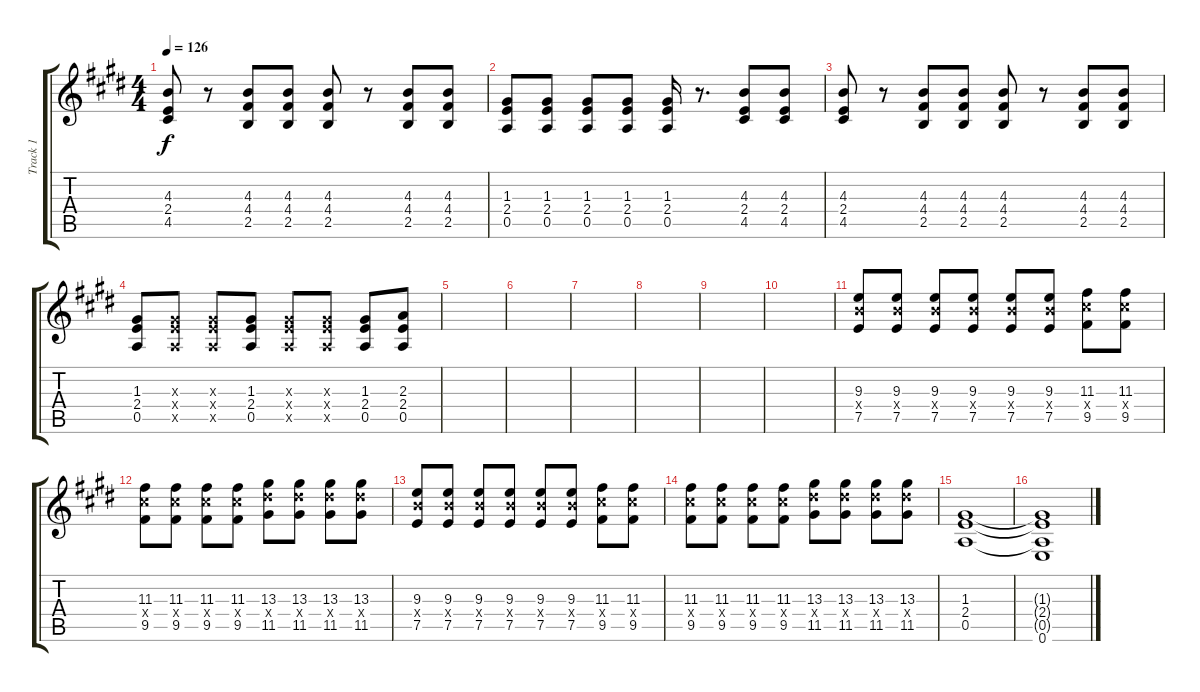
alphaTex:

\track ("Track 1" "Track 1") {instrument distortionguitar}
\staff {score tabs}
\tuning (E4 B3 G3 D3 A2 E2) {hide}
\ts (4 4)
\tempo 126
\clef g2
\ks e
(4.3 2.4 4.5).8{dy f} r.8 (4.3 4.4 2.5).8 (4.3 4.4 2.5).8 (4.3 4.4 2.5).8 r.8 (4.3 4.4 2.5).8 (4.3 4.4 2.5).8 |
(1.3 2.4 0.5).8 (1.3 2.4 0.5).8 (1.3 2.4 0.5).8 (1.3 2.4 0.5).8 (1.3 2.4 0.5).16 r.8{d} (4.3 2.4 4.5).8 (4.3 2.4 4.5).8 |
(4.3 2.4 4.5).8 r.8 (4.3 4.4 2.5).8 (4.3 4.4 2.5).8 (4.3 4.4 2.5).8 r.8 (4.3 4.4 2.5).8 (4.3 4.4 2.5).8 |
(1.3 2.4 0.5).8 (1.3{x} 2.4{x} 0.5{x}).8 (1.3{x} 2.4{x} 0.5{x}).8 (1.3 2.4 0.5).8 (1.3{x} 2.4{x} 0.5{x}).8 (1.3{x} 2.4{x} 0.5{x}).8 (1.3 2.4 0.5).8 (2.3 2.4 0.5).8 |
|
|
|
|
|
|
(9.3 9.4{x} 7.5).8 (9.3 9.4{x} 7.5).8 (9.3 9.4{x} 7.5).8 (9.3 9.4{x} 7.5).8 (9.3 9.4{x} 7.5).8 (9.3 9.4{x} 7.5).8 (11.3 11.4{x} 9.5).8 (11.3 11.4{x} 9.5).8 |
(11.3 11.4{x} 9.5).8 (11.3 11.4{x} 9.5).8 (11.3 11.4{x} 9.5).8 (11.3 11.4{x} 9.5).8 (13.3 13.4{x} 11.5).8 (13.3 13.4{x} 11.5).8 (13.3 13.4{x} 11.5).8 (13.3 13.4{x} 11.5).8 |
(9.3 9.4{x} 7.5).8 (9.3 9.4{x} 7.5).8 (9.3 9.4{x} 7.5).8 (9.3 9.4{x} 7.5).8 (9.3 9.4{x} 7.5).8 (9.3 9.4{x} 7.5).8 (11.3 11.4{x} 9.5).8 (11.3 11.4{x} 9.5).8 |
(11.3 11.4{x} 9.5).8 (11.3 11.4{x} 9.5).8 (11.3 11.4{x} 9.5).8 (11.3 11.4{x} 9.5).8 (13.3 13.4{x} 11.5).8 (13.3 13.4{x} 11.5).8 (13.3 13.4{x} 11.5).8 (13.3 13.4{x} 11.5).8 |
(1.3 2.4 0.5).1 |
(1.3{t} 2.4{t} 0.5{t} 0.6).1
